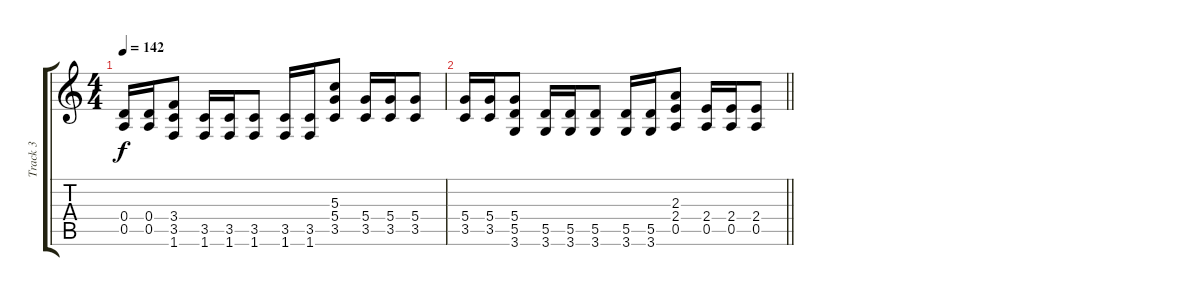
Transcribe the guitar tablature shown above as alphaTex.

\track ("Track 3" "Track 3") {instrument distortionguitar}
\staff {score tabs}
\tuning (E4 B3 G3 D3 A2 E2) {hide}
\ts (4 4)
\tempo 142
\clef g2
\ks c
(0.4 0.5).16{dy f} (0.4 0.5).16 (3.4 3.5 1.6).8 (3.5 1.6).16 (3.5 1.6).16 (3.5 1.6).8 (3.5 1.6).16 (3.5 1.6).16 (5.3 5.4 3.5).8 (5.4 3.5).16 (5.4 3.5).16 (5.4 3.5).8 |
\barLineRight lightlight
(5.4 3.5).16 (5.4 3.5).16 (5.4 5.5 3.6).8 (5.5 3.6).16 (5.5 3.6).16 (5.5 3.6).8 (5.5 3.6).16 (5.5 3.6).16 (2.3 2.4 0.5).8 (2.4 0.5).16 (2.4 0.5).16 (2.4 0.5).8
